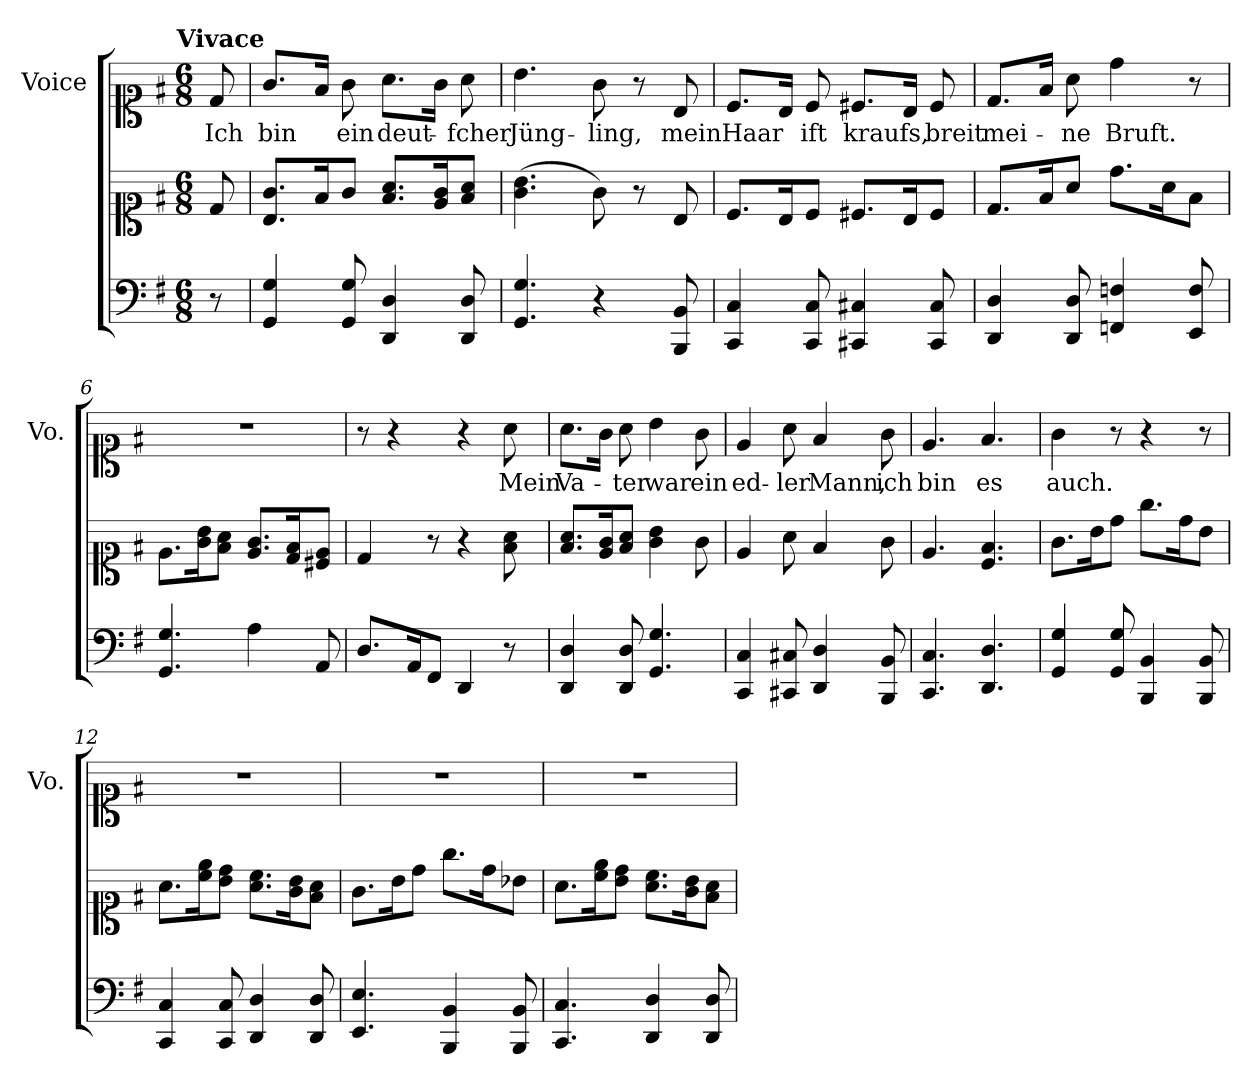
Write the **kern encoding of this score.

**kern	**kern	**kern	**text
*part2	*part2	*part1	*part1
*staff3	*staff2	*staff1	*staff1
*	*	*I"Voice	*
*	*	*I'Vo.	*
*clefF4	*clefC1	*clefC1	*
*k[f#]	*k[f#]	*k[f#]	*
!!LO:TX:omd:t=Vivace
*M6/8	*M6/8	*M6/8	*
*MM172	*MM172	*MM172	*
=1	=1	=1	=1
8r	8d/	8d/	Ich
=2	=2	=2	=2
4GG/ 4G/	8.B/ 8.g/L	8.g/L	bin
.	16f#/k	16f#/Jk	.
8GG/ 8G/	8g/J	8g\	ein
4DD/ 4D/	8.f#/ 8.a/L	8.a\L	deut-
.	16e/ 16g/k	16g\Jk	.
8DD/ 8D/	8f#/ 8a/J	8a\	-fcher
=3	=3	=3	=3
4.GG/ 4.G/	(4.g\ 4.b\	4.b\	Jüng-
4r	8g\)	8g\	-ling,
.	8r	8r	.
8BBB/ 8BB/	8B/	8B/	mein
=4	=4	=4	=4
4CC/ 4C/	8.c/L	8.c/L	Haar
.	16B/k	16B/Jk	.
8CC/ 8C/	8c/J	8c/	ift
4CC#X/ 4C#X/	8.c#X/L	8.c#X/L	kraufs,
.	16B/k	16B/Jk	.
8CC#/ 8C#/	8c#/J	8c#/	breit
=5	=5	=5	=5
4DD/ 4D/	8.d/L	8.d/L	mei-
.	16f#/k	16f#/Jk	.
8DD/ 8D/	8a/J	8a\	-ne
4FFn/ 4Fn/	8.dd\L	4dd\	Bruft.
.	16a\k	.	.
8EE/ 8F/	8f#\J	8r	.
!!LO:LB:g=z
=6	=6	=6	=6
4.GG/ 4.G/	8.e\L	2.r	.
.	16g\ 16b\k	.	.
.	8f#\ 8a\J	.	.
4A\	8.e/ 8.g/L	.	.
.	16d/ 16f#/k	.	.
8AA/	8c#X/ 8e/J	.	.
=7	=7	=7	=7
8.D/L	4d/	8r	.
.	.	4r	.
16AA/k	.	.	.
8FF#/J	8r	.	.
4DD/	4r	4r	.
8r	8f#\ 8a\	8a\	Mein
=8	=8	=8	=8
4DD/ 4D/	8.f#/ 8.a/L	8.a\L	Va-
.	16e/ 16g/k	16g\Jk	.
8DD/ 8D/	8f#/ 8a/J	8a\	-ter
4.GG/ 4.G/	4g\ 4b\	4b\	war
.	8g\	8g\	ein
=9	=9	=9	=9
4CC/ 4C/	4e/	4e/	ed-
8CC#X/ 8C#X/	8a\	8a\	-ler
4DD/ 4D/	4f#/	4f#/	Mann,
8BBB/ 8BB/	8g\	8g\	ich
=10	=10	=10	=10
4.CC/ 4.C/	4.e/	4.e/	bin
4.DD/ 4.D/	4.c/ 4.f#/	4.f#/	es
=11	=11	=11	=11
4GG/ 4G/	8.g\L	4g\	auch.
.	16b\k	.	.
8GG/ 8G/	8dd\J	8r	.
4BBB/ 4BB/	8.gg\L	4r	.
.	16dd\k	.	.
8BBB/ 8BB/	8b\J	8r	.
!!LO:LB:g=z
=12	=12	=12	=12
4CC/ 4C/	8.a\L	2.r	.
.	16cc\ 16ee\k	.	.
8CC/ 8C/	8b\ 8dd\J	.	.
4DD/ 4D/	8.a\ 8.cc\L	.	.
.	16g\ 16b\k	.	.
8DD/ 8D/	8f#\ 8a\J	.	.
=13	=13	=13	=13
4.EE/ 4.E/	8.g\L	2.r	.
.	16b\k	.	.
.	8dd\J	.	.
4BBB/ 4BB/	8.gg\L	.	.
.	16dd\k	.	.
8BBB/ 8BB/	8b-X\J	.	.
=14	=14	=14	=14
4.CC/ 4.C/	8.a\L	2.r	.
.	16cc\ 16ee\k	.	.
.	8b\ 8dd\J	.	.
4DD/ 4D/	8.a\ 8.cc\L	.	.
.	16g\ 16b\k	.	.
8DD/ 8D/	8f#\ 8a\J	.	.
=	=	=	=
*-	*-	*-	*-
